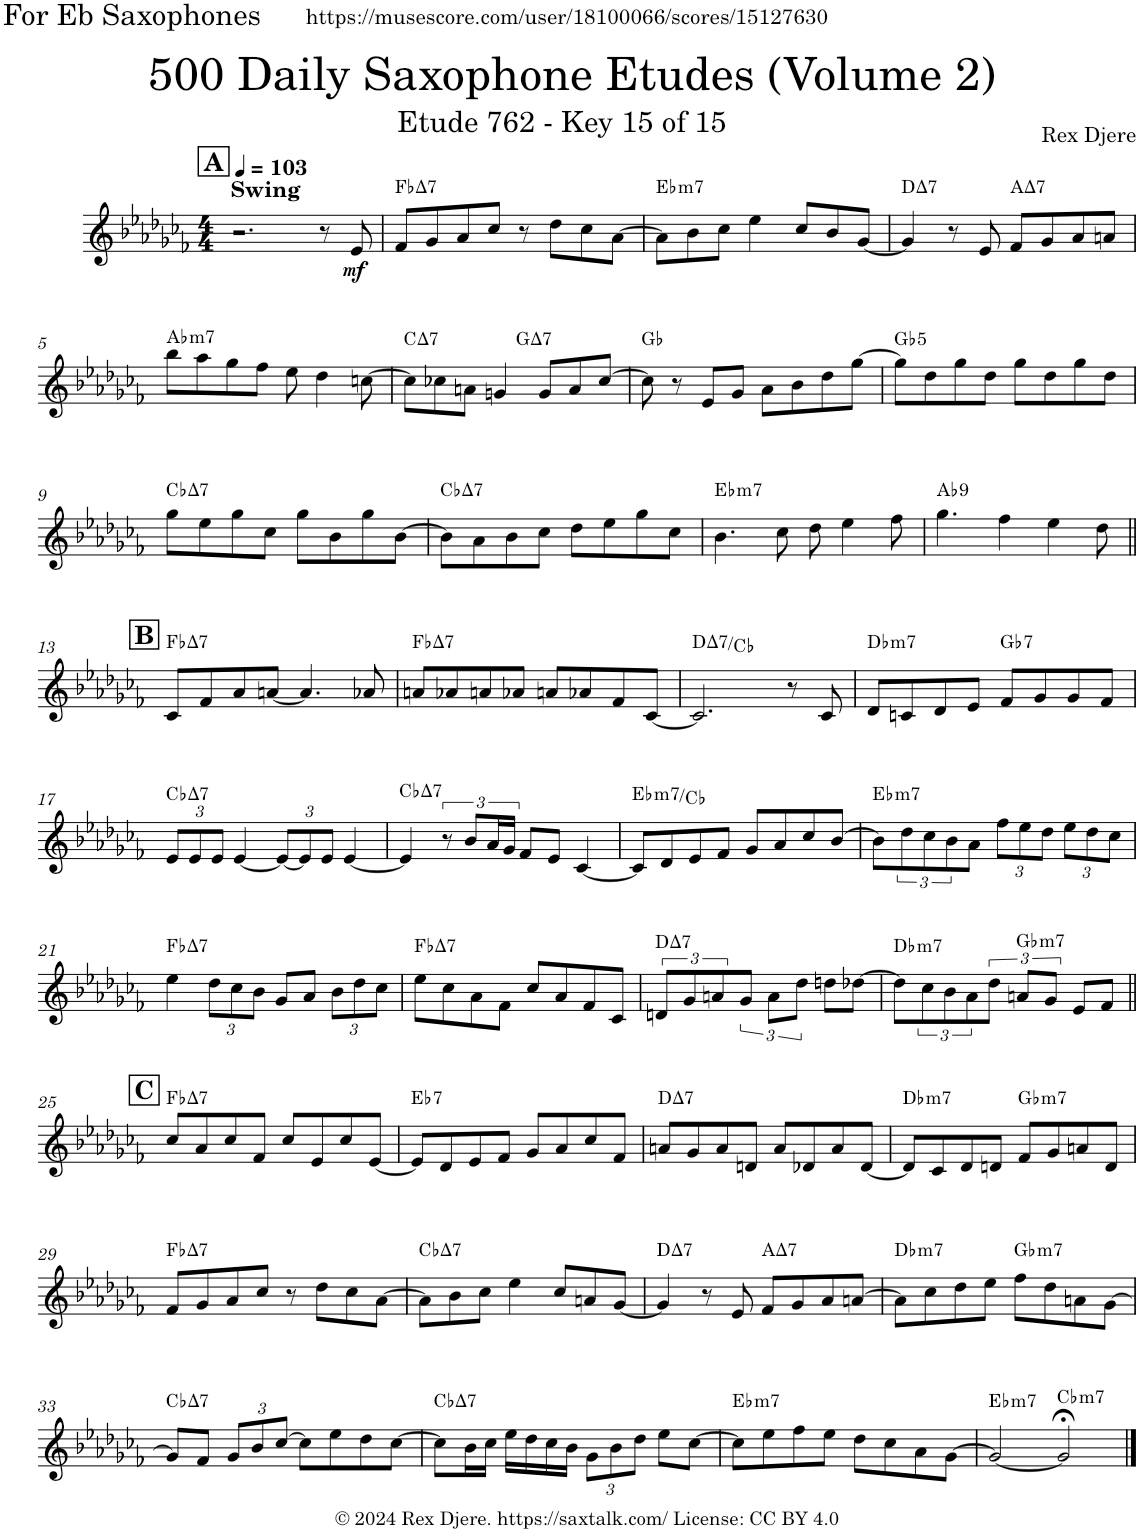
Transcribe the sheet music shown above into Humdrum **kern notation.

**kern	**dynam	**harte
*part1	*part1	*part1
*staff1	*staff1	*
*I"Alto Saxophone	*	*
*I'A. Sax.	*	*
*clefG2	*	*
*Trd5c9	*	*
*k[b-e-a-d-g-c-f-]	*	*
*M4/4	*	*
*MM103	*	*
!!LO:REH:place=s1:a:B:cj:fs=14:t=A
=1	=1	=1
!LO:TX:a:B:t=Swing	!	!
2.r	.	.
8r	.	.
!	!LO:DY:b	!
8e-/	mf	.
=2	=2	=2
!	!	!LO:H:kt=7
8f-/L	.	Fb:maj7
8g-/	.	.
8a-/	.	.
8cc-/J	.	.
8r	.	.
8dd-\L	.	.
8cc-\	.	.
[8a-\J	.	.
=3	=3	=3
!	!	!LO:H:kt=m7
8a-\L]	.	Eb:min7
8b-\	.	.
8cc-\J	.	.
4ee-\	.	.
8cc-/L	.	.
8b-/	.	.
[8g-/J	.	.
=4	=4	=4
!	!	!LO:H:kt=7
4g-/]	.	D:maj7
8r	.	.
8e-/	.	.
!	!	!LO:H:kt=7
8f-/L	.	A:maj7
8g-/	.	.
8a-/	.	.
8an/J	.	.
!!LO:LB:g=z
=5	=5	=5
!	!	!LO:H:kt=m7
8bb-\L	.	Ab:min7
8aa-\	.	.
8gg-\	.	.
8ff-\J	.	.
8ee-\	.	.
4dd-\	.	.
[8ccn\	.	.
=6	=6	=6
!	!	!LO:H:kt=7
*^	*	*
8cc\L]	2ryy	.	C:maj7
8cc-X\	.	.	.
8an\J	.	.	.
4gn/	.	.	.
!	!	!	!LO:H:kt=7
.	2ryy	.	G:maj7
8g/L	.	.	.
8a/	.	.	.
[8cc-/J	.	.	.
*v	*v	*	*
=7	=7	=7
8cc-\]	.	Gb:maj
8r	.	.
8e-/L	.	.
8g-/J	.	.
8a-\L	.	.
8b-\	.	.
8dd-\	.	.
[8gg-\J	.	.
=8	=8	=8
!	!	!LO:H:kt=5
8gg-\L]	.	Gb:(1,5)
8dd-\	.	.
8gg-\	.	.
8dd-\J	.	.
8gg-\L	.	.
8dd-\	.	.
8gg-\	.	.
8dd-\J	.	.
!!LO:LB:g=z
=9	=9	=9
!	!	!LO:H:kt=7
8gg-\L	.	Cb:maj7
8ee-\	.	.
8gg-\	.	.
8cc-\J	.	.
8gg-\L	.	.
8b-\	.	.
8gg-\	.	.
[8b-\J	.	.
=10	=10	=10
!	!	!LO:H:kt=7
8b-\L]	.	Cb:maj7
8a-\	.	.
8b-\	.	.
8cc-\J	.	.
8dd-\L	.	.
8ee-\	.	.
8gg-\	.	.
8cc-\J	.	.
=11	=11	=11
!	!	!LO:H:kt=m7
4.b-\	.	Eb:min7
8cc-\	.	.
8dd-\	.	.
4ee-\	.	.
8ff-\	.	.
=12	=12	=12
!	!	!LO:H:kt=9
4.gg-\	.	Ab:9
4ff-\	.	.
4ee-\	.	.
8dd-\	.	.
!!LO:LB:g=z
!!LO:REH:place=s1:a:B:cj:fs=14:t=B
=13||	=13||	=13||
!	!	!LO:H:kt=7
8c-/L	.	Fb:maj7
8f-/	.	.
8a-/	.	.
[8an/J	.	.
4.a/]	.	.
8a-X/	.	.
=14	=14	=14
!	!	!LO:H:kt=7
8an/L	.	Fb:maj7
8a-X/	.	.
8an/	.	.
8a-X/J	.	.
8an/L	.	.
8a-X/	.	.
8f-/	.	.
[8c-/J	.	.
=15	=15	=15
!	!	!LO:H:kt=7
2.c-/]	.	D:maj7/bb7
8r	.	.
8c-/	.	.
=16	=16	=16
!	!	!LO:H:kt=m7
8d-/L	.	Db:min7
8cn/	.	.
8d-/	.	.
8e-/J	.	.
!	!	!LO:H:kt=7
8f-/L	.	Gb:7
8g-/	.	.
8g-/	.	.
8f-/J	.	.
!!LO:LB:g=z
=17	=17	=17
*Xbrackettup	*	*
!	!	!LO:H:kt=7
12e-/L	.	Cb:maj7
12e-/	.	.
12e-/J	.	.
[4e-/	.	.
12e-/L_	.	.
12e-/]	.	.
12e-/J	.	.
[4e-/	.	.
=18	=18	=18
!	!	!LO:H:kt=7
4e-/]	.	Cb:maj7
*brackettup	*	*
12r	.	.
12b-/L	.	.
24a-/L	.	.
24g-/JJ	.	.
8f-/L	.	.
8e-/J	.	.
[4c-/	.	.
=19	=19	=19
!	!	!LO:H:kt=m7
8c-/L]	.	Eb:min7/b6
8d-/	.	.
8e-/	.	.
8f-/J	.	.
8g-/L	.	.
8a-/	.	.
8cc-/	.	.
[8b-/J	.	.
=20	=20	=20
!	!	!LO:H:kt=m7
8b-\L]	.	Eb:min7
12dd-\	.	.
12cc-\	.	.
12b-\	.	.
8a-\J	.	.
*Xbrackettup	*	*
12ff-\L	.	.
12ee-\	.	.
12dd-\J	.	.
12ee-\L	.	.
12dd-\	.	.
12cc-\J	.	.
!!LO:LB:g=z
=21	=21	=21
!	!	!LO:H:kt=7
4ee-\	.	Fb:maj7
12dd-\L	.	.
12cc-\	.	.
12b-\J	.	.
8g-/L	.	.
8a-/J	.	.
12b-\L	.	.
12dd-\	.	.
12cc-\J	.	.
=22	=22	=22
!	!	!LO:H:kt=7
8ee-\L	.	Fb:maj7
8cc-\	.	.
8a-\	.	.
8f-\J	.	.
8cc-/L	.	.
8a-/	.	.
8f-/	.	.
8c-/J	.	.
=23	=23	=23
!	!	!LO:H:kt=7
8dn/L	.	D:maj7
8g-/	.	.
8an/	.	.
8g-/J	.	.
8a\L	.	.
8dd-\J	.	.
8ddn\L	.	.
[8dd-X\J	.	.
=24	=24	=24
!	!	!LO:H:kt=m7
8dd-\L]	.	Db:min7
*brackettup	*	*
12cc-\	.	.
12b-\	.	.
12a-\	.	.
8dd-\J	.	.
!	!	!LO:H:kt=m7
8an/L	.	Gb:min7
8g-/J	.	.
8e-/L	.	.
8f-/J	.	.
!!LO:LB:g=z
!!LO:REH:place=s1:a:B:cj:fs=14:t=C
=25||	=25||	=25||
!	!	!LO:H:kt=7
8cc-/L	.	Fb:maj7
8a-/	.	.
8cc-/	.	.
8f-/J	.	.
8cc-/L	.	.
8e-/	.	.
8cc-/	.	.
[8e-/J	.	.
=26	=26	=26
!	!	!LO:H:kt=7
8e-/L]	.	Eb:7
8d-/	.	.
8e-/	.	.
8f-/J	.	.
8g-/L	.	.
8a-/	.	.
8cc-/	.	.
8f-/J	.	.
=27	=27	=27
!	!	!LO:H:kt=7
8an/L	.	D:maj7
8g-/	.	.
8a/	.	.
8dn/J	.	.
8a/L	.	.
8d-X/	.	.
8a/	.	.
[8d-/J	.	.
=28	=28	=28
!	!	!LO:H:kt=m7
8d-/L]	.	Db:min7
8c-/	.	.
8d-/	.	.
8dn/J	.	.
!	!	!LO:H:kt=m7
8f-/L	.	Gb:min7
8g-/	.	.
8an/	.	.
8d/J	.	.
!!LO:LB:g=z
=29	=29	=29
!	!	!LO:H:kt=7
8f-/L	.	Fb:maj7
8g-/	.	.
8a-/	.	.
8cc-/J	.	.
8r	.	.
8dd-\L	.	.
8cc-\	.	.
[8a-\J	.	.
=30	=30	=30
!	!	!LO:H:kt=7
8a-\L]	.	Cb:maj7
8b-\	.	.
8cc-\J	.	.
4ee-\	.	.
8cc-/L	.	.
8an/	.	.
[8g-/J	.	.
=31	=31	=31
!	!	!LO:H:kt=7
4g-/]	.	D:maj7
8r	.	.
8e-/	.	.
!	!	!LO:H:kt=7
8f-/L	.	A:maj7
8g-/	.	.
8a-/	.	.
[8an/J	.	.
=32	=32	=32
!	!	!LO:H:kt=m7
8a\L]	.	Db:min7
8cc-\	.	.
8dd-\	.	.
8ee-\J	.	.
!	!	!LO:H:kt=m7
8ff-\L	.	Gb:min7
8dd-\	.	.
8an\	.	.
[8g-\J	.	.
!!LO:LB:g=z
=33	=33	=33
!	!	!LO:H:kt=7
8g-/L]	.	Cb:maj7
8f-/J	.	.
*Xbrackettup	*	*
12g-/L	.	.
12b-/	.	.
[12cc-/J	.	.
8cc-\L]	.	.
8ee-\	.	.
8dd-\	.	.
[8cc-\J	.	.
=34	=34	=34
!	!	!LO:H:kt=7
8cc-\L]	.	Cb:maj7
16b-\L	.	.
16cc-\JJ	.	.
16ee-\LL	.	.
16dd-\	.	.
16cc-\	.	.
16b-\JJ	.	.
12g-\L	.	.
12b-\	.	.
12dd-\J	.	.
8ee-\L	.	.
[8cc-\J	.	.
=35	=35	=35
!	!	!LO:H:kt=m7
8cc-\L]	.	Eb:min7
8ee-\	.	.
8ff-\	.	.
8ee-\J	.	.
8dd-\L	.	.
8cc-\	.	.
8a-\	.	.
[8g-\J	.	.
=36	=36	=36
!	!	!LO:H:kt=m7
2g-/_	.	Eb:min7
!	!	!LO:H:kt=m7
2g-;</]	.	Cb:min7
==	==	==
*-	*-	*-
